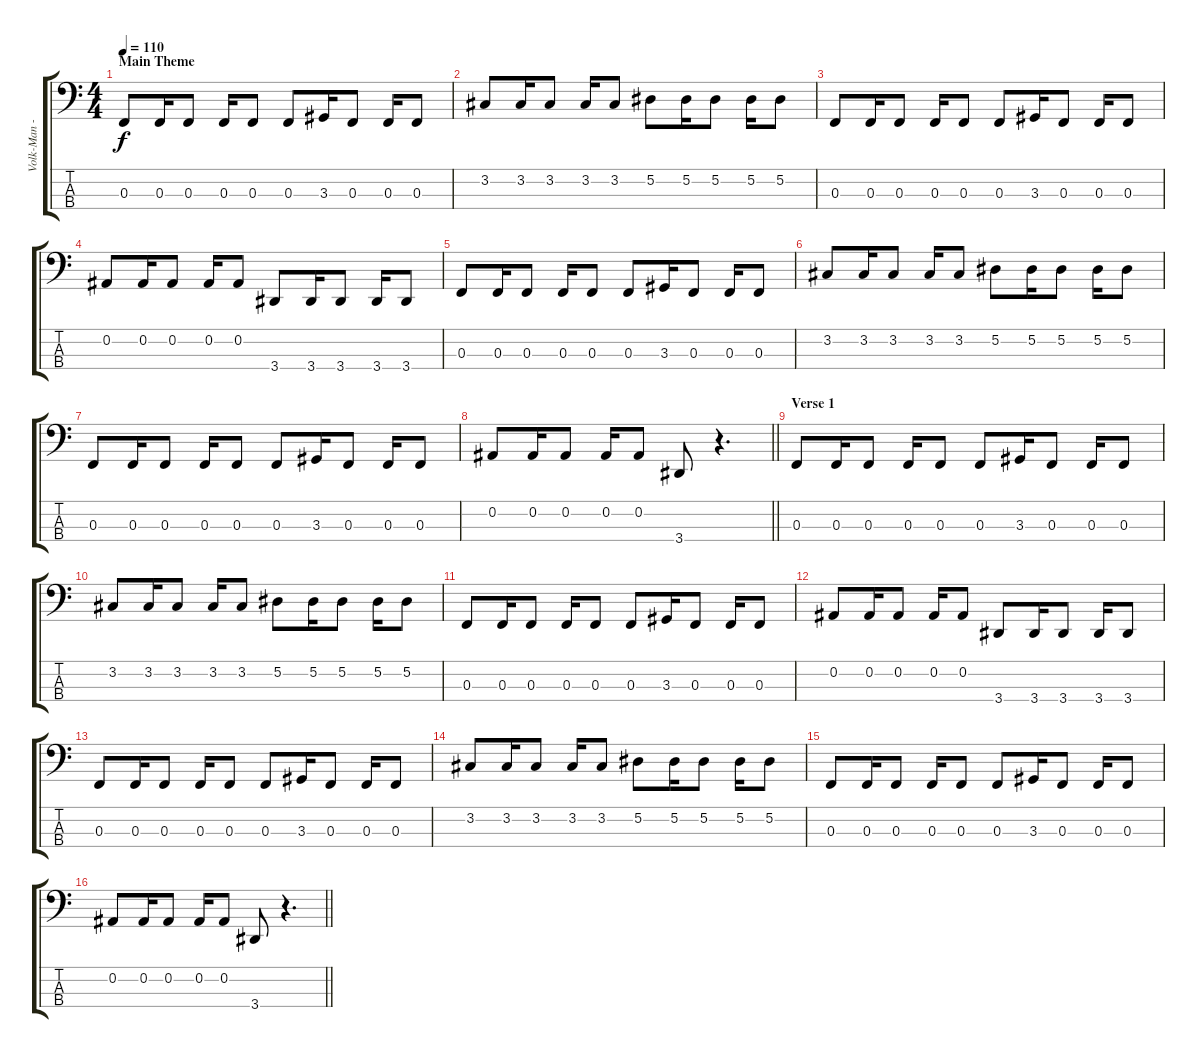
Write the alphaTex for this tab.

\track ("Volk-Man - Bass" "Volk-Man -") {instrument electricbasspick}
\staff {score tabs}
\tuning (Eb2 Bb1 F1 C1) {hide}
\ts (4 4)
\section ("" "Main Theme")
\tempo 110
\clef f4
\ks c
0.3.8{dy f instrument electricbasspick} 0.3.16 0.3.8 0.3.16 0.3.8 0.3.8 3.3.16 0.3.8 0.3.16 0.3.8 |
3.2.8 3.2.16 3.2.8 3.2.16 3.2.8 5.2.8 5.2.16 5.2.8 5.2.16 5.2.8 |
0.3.8 0.3.16 0.3.8 0.3.16 0.3.8 0.3.8 3.3.16 0.3.8 0.3.16 0.3.8 |
0.2.8 0.2.16 0.2.8 0.2.16 0.2.8 3.4.8 3.4.16 3.4.8 3.4.16 3.4.8 |
0.3.8 0.3.16 0.3.8 0.3.16 0.3.8 0.3.8 3.3.16 0.3.8 0.3.16 0.3.8 |
3.2.8 3.2.16 3.2.8 3.2.16 3.2.8 5.2.8 5.2.16 5.2.8 5.2.16 5.2.8 |
0.3.8 0.3.16 0.3.8 0.3.16 0.3.8 0.3.8 3.3.16 0.3.8 0.3.16 0.3.8 |
\barLineRight lightlight
0.2.8 0.2.16 0.2.8 0.2.16 0.2.8 3.4.8 r.4{d} |
\section ("" "Verse 1")
0.3.8 0.3.16 0.3.8 0.3.16 0.3.8 0.3.8 3.3.16 0.3.8 0.3.16 0.3.8 |
3.2.8 3.2.16 3.2.8 3.2.16 3.2.8 5.2.8 5.2.16 5.2.8 5.2.16 5.2.8 |
0.3.8 0.3.16 0.3.8 0.3.16 0.3.8 0.3.8 3.3.16 0.3.8 0.3.16 0.3.8 |
0.2.8 0.2.16 0.2.8 0.2.16 0.2.8 3.4.8 3.4.16 3.4.8 3.4.16 3.4.8 |
0.3.8 0.3.16 0.3.8 0.3.16 0.3.8 0.3.8 3.3.16 0.3.8 0.3.16 0.3.8 |
3.2.8 3.2.16 3.2.8 3.2.16 3.2.8 5.2.8 5.2.16 5.2.8 5.2.16 5.2.8 |
0.3.8 0.3.16 0.3.8 0.3.16 0.3.8 0.3.8 3.3.16 0.3.8 0.3.16 0.3.8 |
\barLineRight lightlight
0.2.8 0.2.16 0.2.8 0.2.16 0.2.8 3.4.8 r.4{d}
